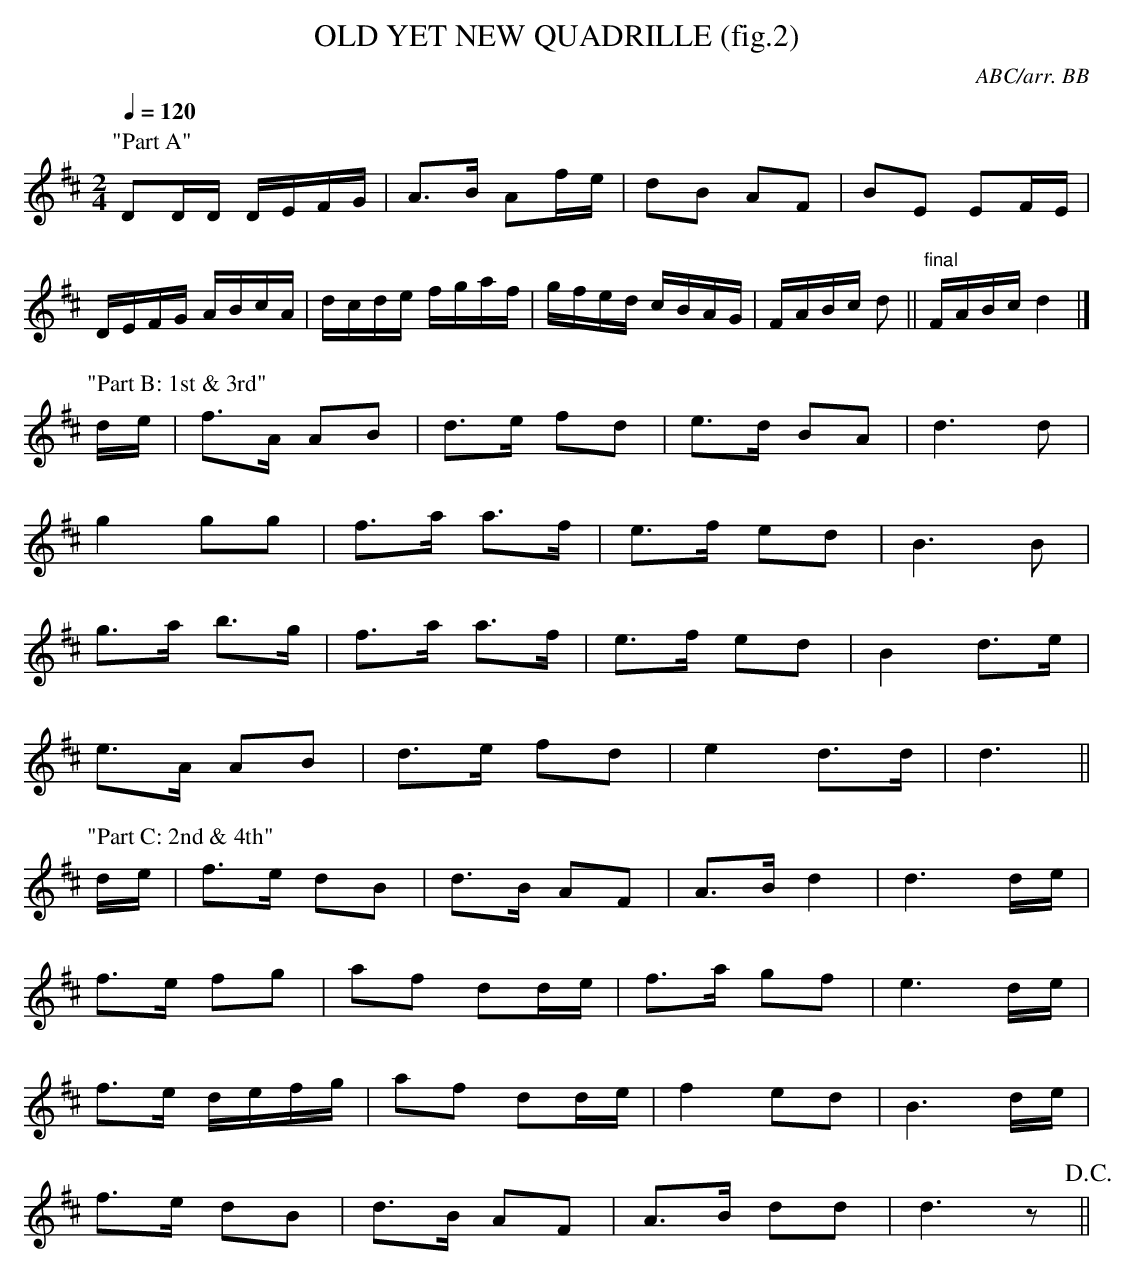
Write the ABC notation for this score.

X:1
T:OLD YET NEW QUADRILLE (fig.2)
C:ABC/arr. BB
Q:1/4=120
L:1/16
M:2/4
K:D
P:"Part A"
D2DD DEFG|A3B A2fe|d2B2 A2F2|B2E2 E2FE|
DEFG ABcA|dcde fgaf|gfed cBAG|FABc d2||\
"final" FABc d4|]
P:"Part B: 1st & 3rd"
de|f3A A2B2|d3e f2d2|e3d B2A2|d6d2|
g4g2g2|f3a a3f|e3f e2d2|B6B2|
g3a b3g|f3a a3f|e3f e2d2|B4 d3e|
e3A A2B2|d3e f2d2|e4 d3d|d6||
P:"Part C: 2nd & 4th"
de|f3e d2B2|d3B A2F2|A3B d4|d6 de|
f3e f2g2|a2f2 d2de|f3a g2f2|e6 de|
f3e defg|a2f2 d2de|f4 e2d2|B6 de|
f3e d2B2|d3B A2F2|A3B d2d2|d6 z2!D.C.!||
